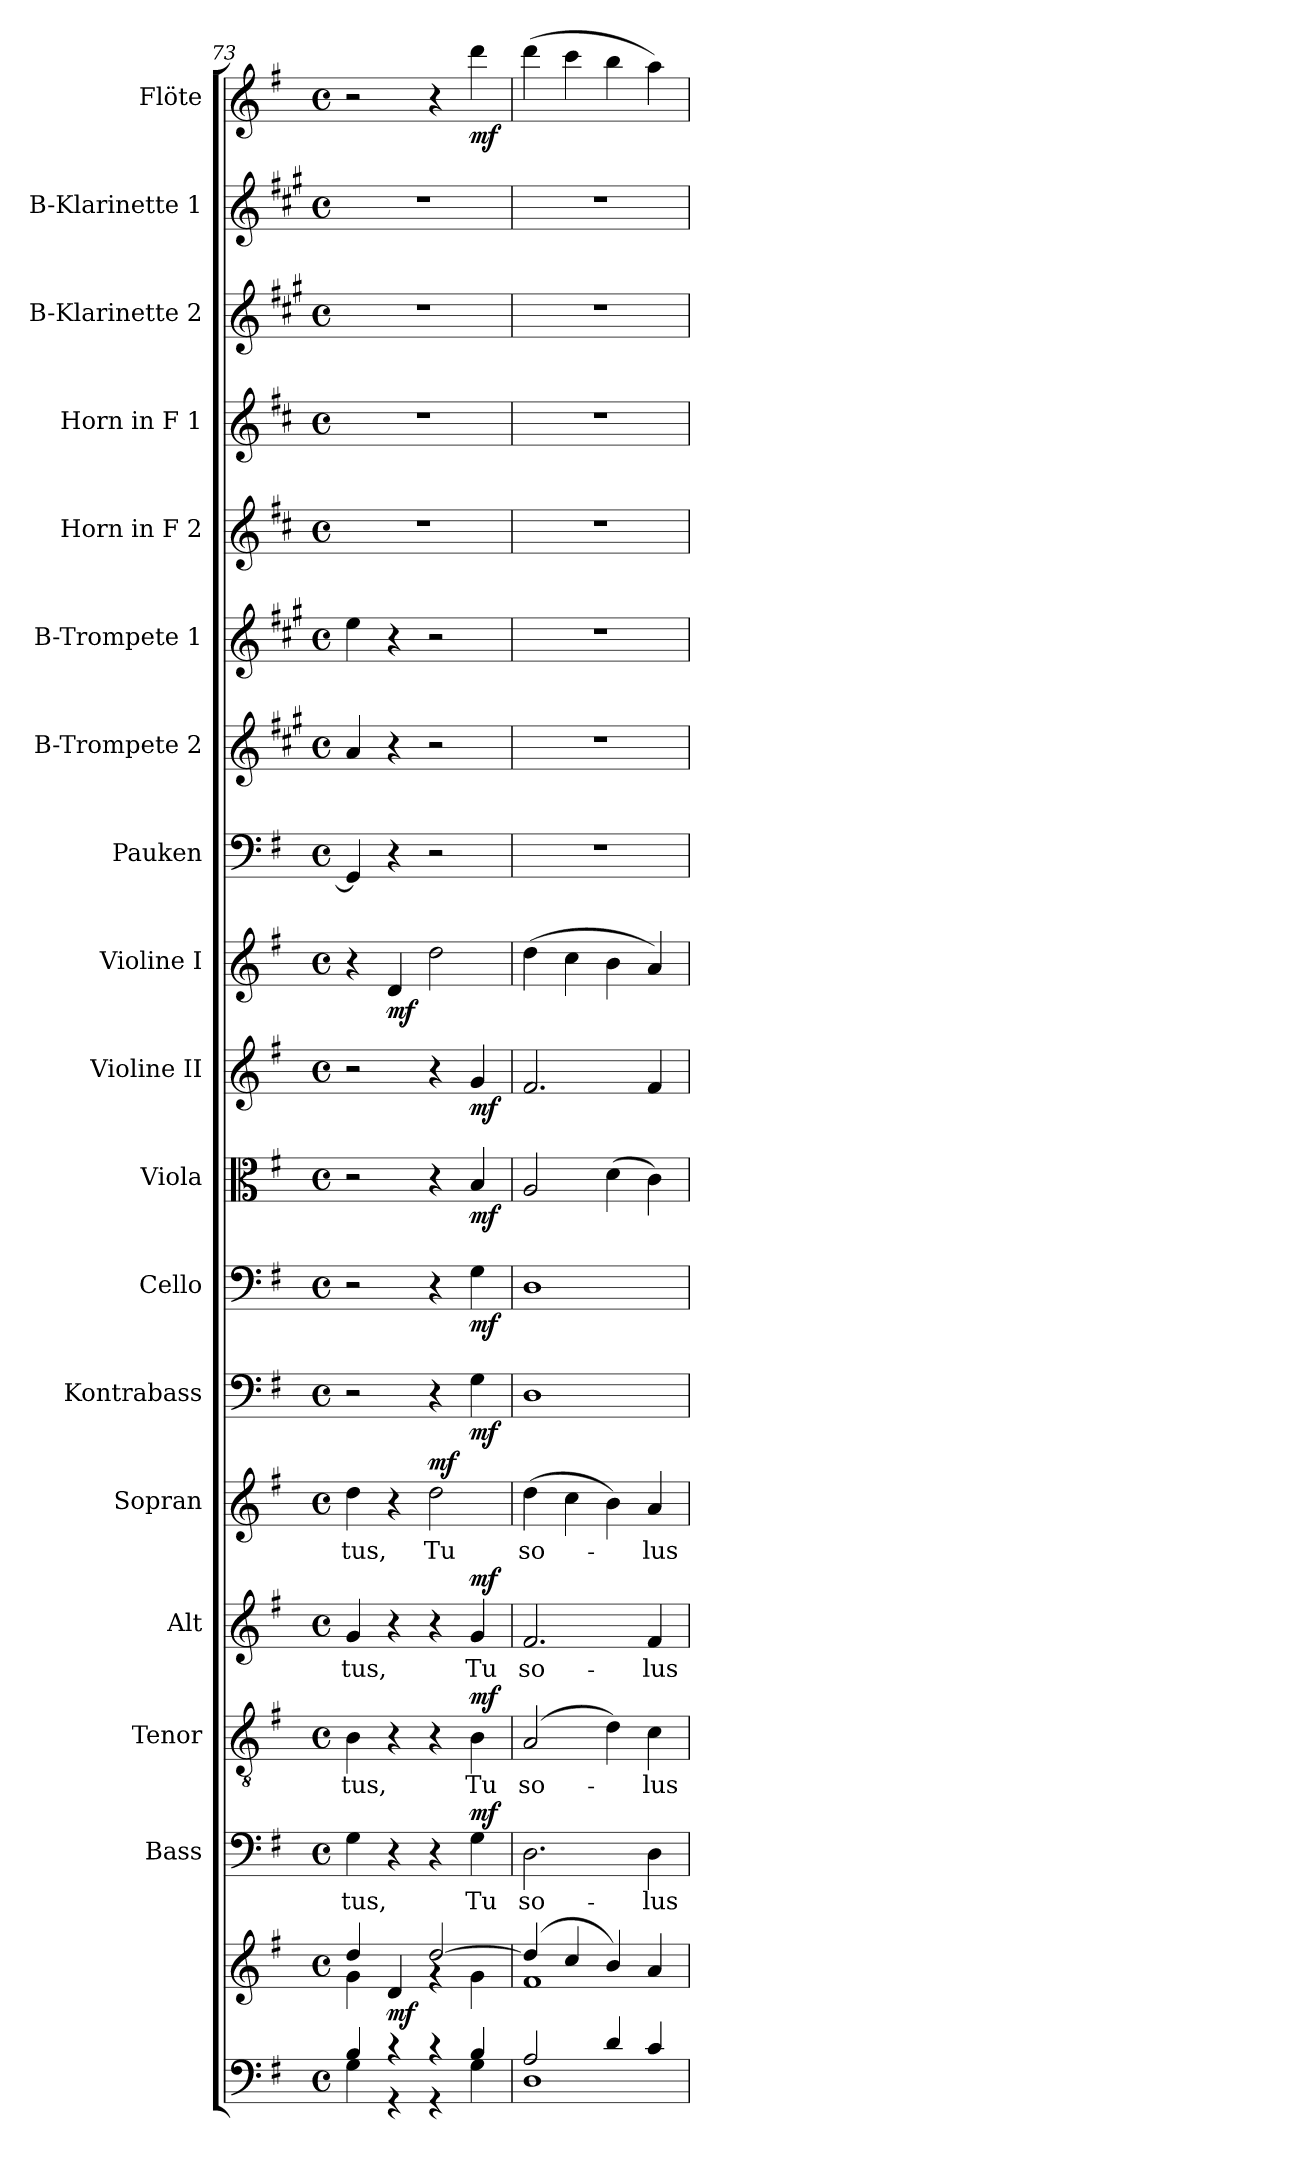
**kern	**kern	**dynam	**kern	**text	**dynam	**kern	**text	**dynam	**kern	**text	**dynam	**kern	**text	**dynam	**kern	**dynam	**kern	**dynam	**kern	**dynam	**kern	**dynam	**kern	**dynam	**kern	**kern	**kern	**kern	**kern	**kern	**kern	**kern	**dynam
*part18	*part18	*part18	*part17	*part17	*part17	*part16	*part16	*part16	*part15	*part15	*part15	*part14	*part14	*part14	*part13	*part13	*part12	*part12	*part11	*part11	*part10	*part10	*part9	*part9	*part8	*part7	*part6	*part5	*part4	*part3	*part2	*part1	*part1
*staff19	*staff18	*staff18/19	*staff17	*staff17	*staff17	*staff16	*staff16	*staff16	*staff15	*staff15	*staff15	*staff14	*staff14	*staff14	*staff13	*staff13	*staff12	*staff12	*staff11	*staff11	*staff10	*staff10	*staff9	*staff9	*staff8	*staff7	*staff6	*staff5	*staff4	*staff3	*staff2	*staff1	*staff1
*	*	*	*I"Bass	*	*	*I"Tenor	*	*	*I"Alt	*	*	*I"Sopran	*	*	*I"Kontrabass	*	*I"Cello	*	*I"Viola	*	*I"Violine II	*	*I"Violine I	*	*I"Pauken	*I"B-Trompete 2	*I"B-Trompete 1	*I"Horn in F 2	*I"Horn in F 1	*I"B-Klarinette 2	*I"B-Klarinette 1	*I"Flöte	*
*	*	*	*I'B.	*	*	*I'T.	*	*	*I'A.	*	*	*I'S.	*	*	*I'Kb.	*	*	*	*I'Vla.	*	*I'Vl. II	*	*I'Vl. I	*	*I'Pk.	*I'Trp. 2	*I'Trp. 1	*	*	*I'Kl. 2	*I'Kl. 1	*I'Fl.	*
*clefF4	*clefG2	*	*clefF4	*	*	*clefGv2	*	*	*clefG2	*	*	*clefG2	*	*	*clefF4	*	*clefF4	*	*clefC3	*	*clefG2	*	*clefG2	*	*clefF4	*clefG2	*clefG2	*clefG2	*clefG2	*clefG2	*clefG2	*clefG2	*
*	*	*	*	*	*	*	*	*	*	*	*	*	*	*	*ITrd7c12	*	*	*	*	*	*	*	*	*	*	*ITrd1c2	*ITrd1c2	*ITrd4c7	*ITrd4c7	*ITrd1c2	*ITrd1c2	*	*
*k[f#]	*k[f#]	*	*k[f#]	*	*	*k[f#]	*	*	*k[f#]	*	*	*k[f#]	*	*	*k[f#]	*	*k[f#]	*	*k[f#]	*	*k[f#]	*	*k[f#]	*	*k[f#]	*k[f#]	*k[f#]	*k[f#]	*k[f#]	*k[f#]	*k[f#]	*k[f#]	*
*G:	*G:	*	*G:	*	*	*G:	*	*	*G:	*	*	*G:	*	*	*G:	*	*G:	*	*G:	*	*G:	*	*G:	*	*G:	*G:	*G:	*G:	*G:	*G:	*G:	*G:	*
*M4/4	*M4/4	*	*M4/4	*	*	*M4/4	*	*	*M4/4	*	*	*M4/4	*	*	*M4/4	*	*M4/4	*	*M4/4	*	*M4/4	*	*M4/4	*	*M4/4	*M4/4	*M4/4	*M4/4	*M4/4	*M4/4	*M4/4	*M4/4	*
*met(c)	*met(c)	*	*met(c)	*	*	*met(c)	*	*	*met(c)	*	*	*met(c)	*	*	*met(c)	*	*met(c)	*	*met(c)	*	*met(c)	*	*met(c)	*	*met(c)	*met(c)	*met(c)	*met(c)	*met(c)	*met(c)	*met(c)	*met(c)	*
=73	=73	=73	=73	=73	=73	=73	=73	=73	=73	=73	=73	=73	=73	=73	=73	=73	=73	=73	=73	=73	=73	=73	=73	=73	=73	=73	=73	=73	=73	=73	=73	=73	=73
*^	*^	*	*	*	*	*	*	*	*	*	*	*	*	*	*	*	*	*	*	*	*	*	*	*	*	*	*	*	*	*	*	*	*
!	!	!	!	!	!	!LO:LY:b	!	!	!LO:LY:b	!	!	!LO:LY:b	!	!	!LO:LY:b	!	!	!	!	!	!	!	!	!	!	!	!	!	!	!	!	!	!	!	!
4B/	4G\	4dd/	4g\	.	4G\	-tus,	.	4B\	-tus,	.	4g/	-tus,	.	4dd\	-tus,	.	2r	.	2r	.	2r	.	2r	.	4r	.	4GG/]	4g/	4dd\	1r	1r	1r	1r	2r	.
!	!	!	!	!LO:DY:b	!	!	!	!	!	!	!	!	!	!	!	!	!	!	!	!	!	!	!	!	!	!LO:DY:b	!	!	!	!	!	!	!	!	!
4r	4r	4d/	4ryy	mf	4r	.	.	4r	.	.	4r	.	.	4r	.	.	.	.	.	.	.	.	.	.	4d/	mf	4r	4r	4r	.	.	.	.	.	.
!	!	!	!	!	!	!	!	!	!	!	!	!	!	!	!LO:LY:b	!LO:DY:a	!	!	!	!	!	!	!	!	!	!	!	!	!	!	!	!	!	!	!
4r	4r	[>2dd/	4rf	.	4r	.	.	4r	.	.	4r	.	.	2dd\	Tu	mf	4r	.	4r	.	4r	.	4r	.	2dd\	.	2r	2r	2r	.	.	.	.	4r	.
!	!	!	!	!	!	!LO:LY:b	!LO:DY:a	!	!LO:LY:b	!LO:DY:a	!	!LO:LY:b	!LO:DY:a	!	!	!	!	!LO:DY:b	!	!LO:DY:b	!	!LO:DY:b	!	!LO:DY:b	!	!	!	!	!	!	!	!	!	!	!LO:DY:b
4B/	4G\	.	4g\	.	4G\	Tu	mf	4B\	Tu	mf	4g/	Tu	mf	.	.	.	4GG\	mf	4G\	mf	4B/	mf	4g/	mf	.	.	.	.	.	.	.	.	.	4ddd\	mf
=74	=74	=74	=74	=74	=74	=74	=74	=74	=74	=74	=74	=74	=74	=74	=74	=74	=74	=74	=74	=74	=74	=74	=74	=74	=74	=74	=74	=74	=74	=74	=74	=74	=74	=74	=74
!	!	!	!	!	!	!LO:LY:b	!	!	!LO:LY:b	!	!	!LO:LY:b	!	!	!LO:LY:b	!	!	!	!	!	!	!	!	!	!	!	!	!	!	!	!	!	!	!	!
2A/	1D	(4dd/]	1f#	.	2.D\	so-	.	(2A/	so-	.	2.f#/	so-	.	(>4dd\	so-	.	1DD	.	1D	.	2A/	.	2.f#/	.	(>4dd\	.	1r	1r	1r	1r	1r	1r	1r	(>4ddd\	.
.	.	4cc/	.	.	.	.	.	.	.	.	.	.	.	4cc\	.	.	.	.	.	.	.	.	.	.	4cc\	.	.	.	.	.	.	.	.	4ccc\	.
4d/	.	4b/)	.	.	.	.	.	4d\)	.	.	.	.	.	4b\)	.	.	.	.	.	.	(>4d\	.	.	.	4b\	.	.	.	.	.	.	.	.	4bb\	.
!	!	!	!	!	!	!LO:LY:b	!	!	!LO:LY:b	!	!	!LO:LY:b	!	!	!LO:LY:b	!	!	!	!	!	!	!	!	!	!	!	!	!	!	!	!	!	!	!	!
4c/	.	4a/	.	.	4D\	-lus	.	4c\	-lus	.	4f#/	-lus	.	4a/	-lus	.	.	.	.	.	4c\)	.	4f#/	.	4a/)	.	.	.	.	.	.	.	.	4aa\)	.
*v	*v	*	*	*	*	*	*	*	*	*	*	*	*	*	*	*	*	*	*	*	*	*	*	*	*	*	*	*	*	*	*	*	*	*	*
*	*v	*v	*	*	*	*	*	*	*	*	*	*	*	*	*	*	*	*	*	*	*	*	*	*	*	*	*	*	*	*	*	*	*	*
=	=	=	=	=	=	=	=	=	=	=	=	=	=	=	=	=	=	=	=	=	=	=	=	=	=	=	=	=	=	=	=	=	=
*-	*-	*-	*-	*-	*-	*-	*-	*-	*-	*-	*-	*-	*-	*-	*-	*-	*-	*-	*-	*-	*-	*-	*-	*-	*-	*-	*-	*-	*-	*-	*-	*-	*-
